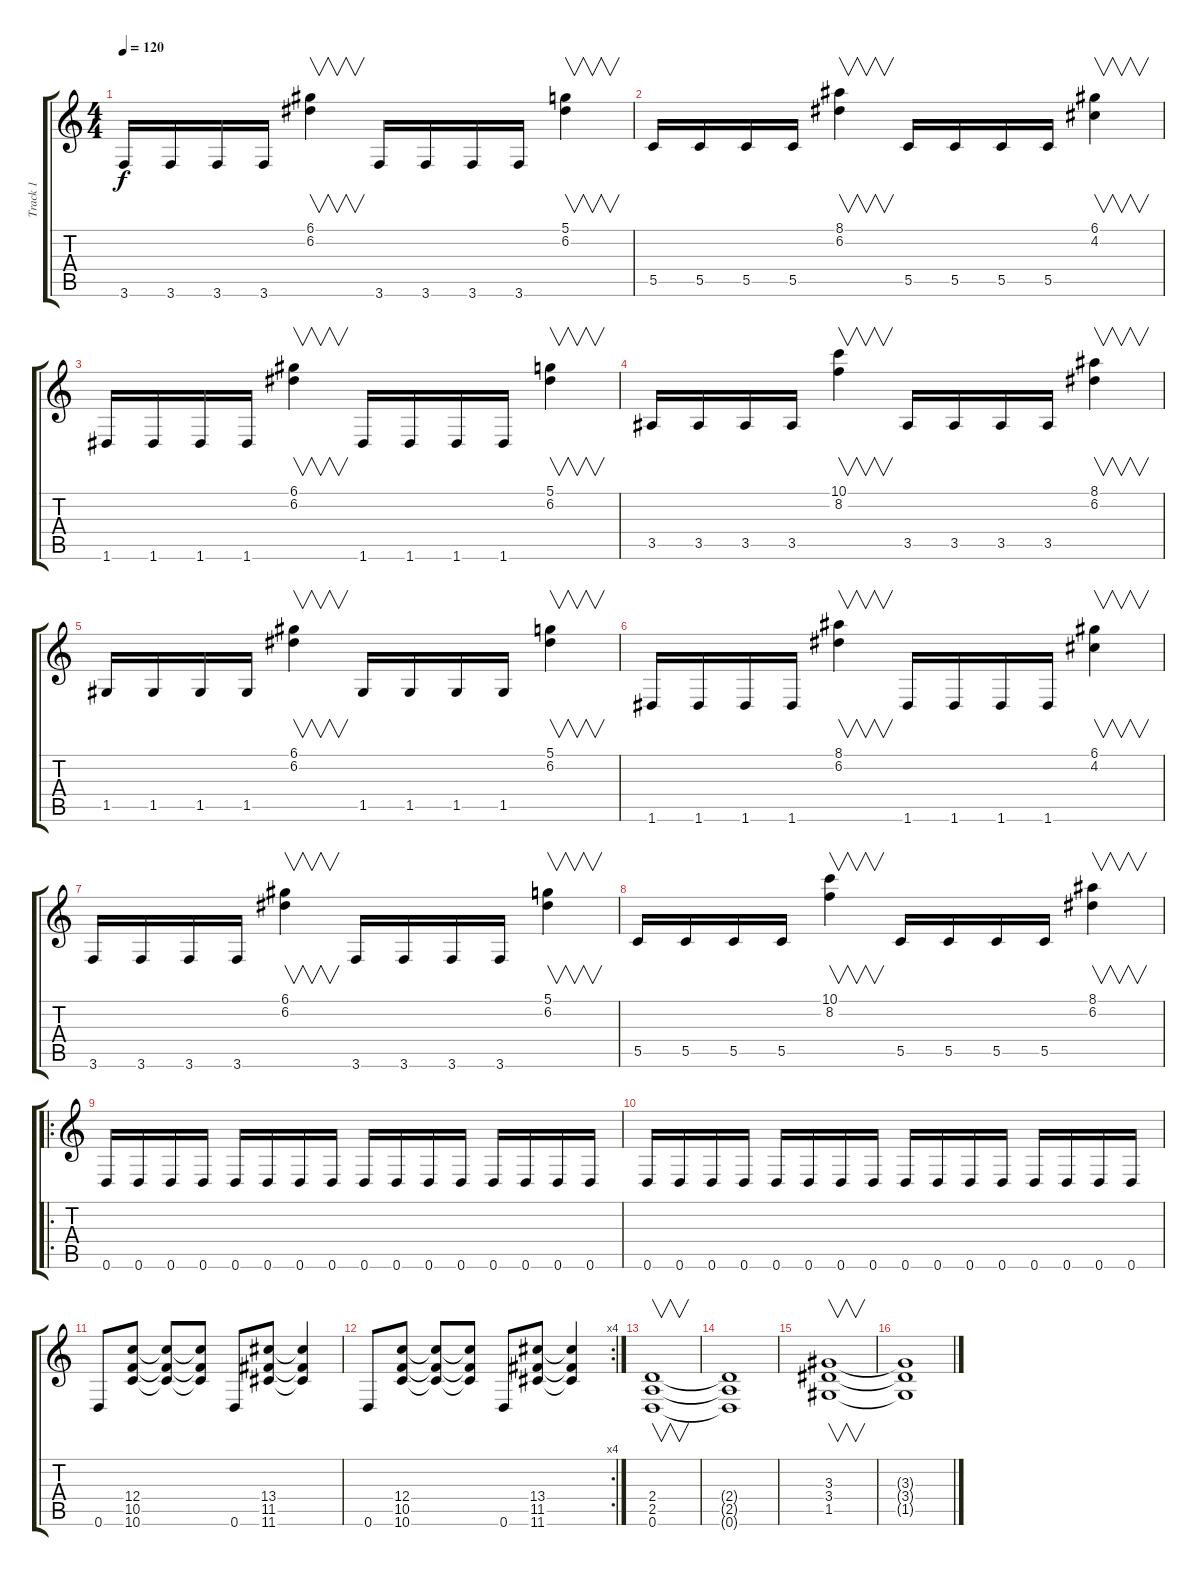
\track ("Track 1" "Track 1") {instrument distortionguitar}
\staff {score tabs}
\tuning (D4 A3 F3 C3 G2 D2) {hide}
\ts (4 4)
\tempo 120
\clef g2
\ks c
3.6.16{dy f} 3.6.16 3.6.16 3.6.16 (6.1 6.2).4{v} 3.6.16 3.6.16 3.6.16 3.6.16 (5.1 6.2).4{v} |
5.5.16 5.5.16 5.5.16 5.5.16 (8.1 6.2).4{v} 5.5.16 5.5.16 5.5.16 5.5.16 (6.1 4.2).4{v} |
1.6.16 1.6.16 1.6.16 1.6.16 (6.1 6.2).4{v} 1.6.16 1.6.16 1.6.16 1.6.16 (5.1 6.2).4{v} |
3.5.16 3.5.16 3.5.16 3.5.16 (10.1 8.2).4{v} 3.5.16 3.5.16 3.5.16 3.5.16 (8.1 6.2).4{v} |
1.5.16 1.5.16 1.5.16 1.5.16 (6.1 6.2).4{v} 1.5.16 1.5.16 1.5.16 1.5.16 (5.1 6.2).4{v} |
1.6.16 1.6.16 1.6.16 1.6.16 (8.1 6.2).4{v} 1.6.16 1.6.16 1.6.16 1.6.16 (6.1 4.2).4{v} |
3.6.16 3.6.16 3.6.16 3.6.16 (6.1 6.2).4{v} 3.6.16 3.6.16 3.6.16 3.6.16 (5.1 6.2).4{v} |
5.5.16 5.5.16 5.5.16 5.5.16 (10.1 8.2).4{v} 5.5.16 5.5.16 5.5.16 5.5.16 (8.1 6.2).4{v} |
\ro
0.6.16 0.6.16 0.6.16 0.6.16 0.6.16 0.6.16 0.6.16 0.6.16 0.6.16 0.6.16 0.6.16 0.6.16 0.6.16 0.6.16 0.6.16 0.6.16 |
0.6.16 0.6.16 0.6.16 0.6.16 0.6.16 0.6.16 0.6.16 0.6.16 0.6.16 0.6.16 0.6.16 0.6.16 0.6.16 0.6.16 0.6.16 0.6.16 |
0.6.8 (12.4 10.5 10.6).8 (12.4{t} 10.5{t} 10.6{t}).8 (12.4{t} 10.5{t} 10.6{t}).8 0.6.8 (13.4 11.5 11.6).8 (13.4{t} 11.5{t} 11.6{t}).4 |
\rc 4
0.6.8 (12.4 10.5 10.6).8 (12.4{t} 10.5{t} 10.6{t}).8 (12.4{t} 10.5{t} 10.6{t}).8 0.6.8 (13.4 11.5 11.6).8 (13.4{t} 11.5{t} 11.6{t}).4 |
(2.4 2.5 0.6).1{v} |
(2.4{t} 2.5{t} 0.6{t}).1 |
(3.3 3.4 1.5).1{v} |
(3.3{t} 3.4{t} 1.5{t}).1
